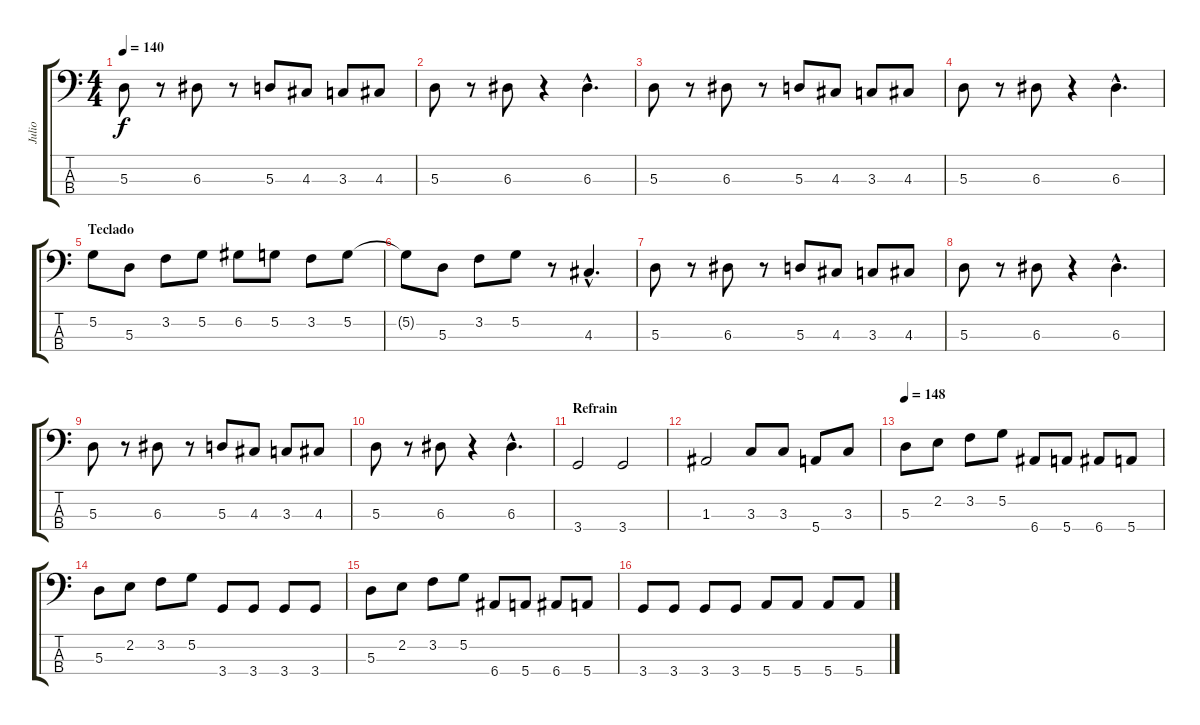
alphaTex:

\track ("Julio" "Julio") {instrument electricbassfinger}
\staff {score tabs}
\tuning (G2 D2 A1 E1) {hide}
\ts (4 4)
\tempo 140
\clef f4
\ks c
5.3.8{dy f} r.8 6.3.8 r.8 5.3.8 4.3.8 3.3.8 4.3.8 |
5.3.8 r.8 6.3.8 r.4 6.3{hac}.4{d} |
5.3.8 r.8 6.3.8 r.8 5.3.8 4.3.8 3.3.8 4.3.8 |
5.3.8 r.8 6.3.8 r.4 6.3{hac}.4{d} |
\section ("" "Teclado")
5.2.8 5.3.8 3.2.8 5.2.8 6.2.8 5.2.8 3.2.8 5.2.8 |
5.2{t}.8 5.3.8 3.2.8 5.2.8 r.8 4.3{hac}.4{d} |
5.3.8 r.8 6.3.8 r.8 5.3.8 4.3.8 3.3.8 4.3.8 |
5.3.8 r.8 6.3.8 r.4 6.3{hac}.4{d} |
5.3.8 r.8 6.3.8 r.8 5.3.8 4.3.8 3.3.8 4.3.8 |
5.3.8 r.8 6.3.8 r.4 6.3{hac}.4{d} |
\section ("" "Refrain")
3.4.2 3.4.2 |
1.3.2 3.3.8 3.3.8 5.4.8 3.3.8 |
\tempo 148
5.3.8 2.2.8 3.2.8 5.2.8 6.4.8 5.4.8 6.4.8 5.4.8 |
5.3.8 2.2.8 3.2.8 5.2.8 3.4.8 3.4.8 3.4.8 3.4.8 |
5.3.8 2.2.8 3.2.8 5.2.8 6.4.8 5.4.8 6.4.8 5.4.8 |
3.4.8 3.4.8 3.4.8 3.4.8 5.4.8 5.4.8 5.4.8 5.4.8
